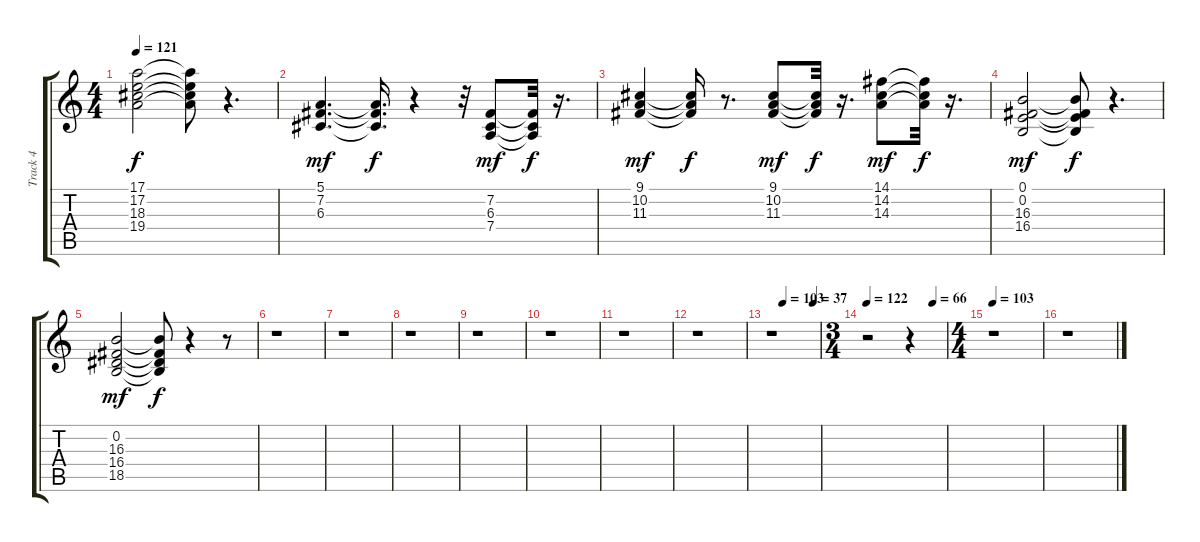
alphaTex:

\track ("Track 4" "Track 4") {instrument acousticgrandpiano}
\staff {score tabs}
\tuning (E4 B3 G3 D3 A2 E2) {hide}
\ts (4 4)
\tempo 121
\clef g2
\ks c
(17.1{t} 17.2{t} 18.3{t} 19.4{t}).2{dy f} (17.1{t} 17.2{t} 18.3{t} 19.4{t}).8 r.4{d} |
(5.1 7.2 6.3).4{d dy mf} (5.1{t} 7.2{t} 6.3{t}).16{d dy f} r.4 r.32 (7.2 6.3 7.4).8{dy mf} (7.2{t} 6.3{t} 7.4{t}).32{dy f} r.16{d} |
(9.1 10.2 11.3).4{dy mf} (9.1{t} 10.2{t} 11.3{t}).16{dy f} r.8{d} (9.1 10.2 11.3).8{dy mf} (9.1{t} 10.2{t} 11.3{t}).32{dy f} r.16{d} (14.1 14.2 14.3).8{dy mf} (14.1{t} 14.2{t} 14.3{t}).32{dy f} r.16{d} |
(0.1 0.2 16.3 16.4).2{dy mf} (0.1{t} 0.2{t} 16.3{t} 16.4{t}).8{dy f} r.4{d} |
(0.2 16.3 16.4 18.5).2{dy mf} (0.2{t} 16.3{t} 16.4{t} 18.5{t}).8{dy f} r.4 r.8 |
r.1 |
r.1 |
r.1 |
r.1 |
r.1 |
r.1 |
r.1 |
\tempo (103 0.25)
\tempo (37 0.875)
r.1 |
\ts (3 4)
\tempo 122
\tempo (66 0.8333333333333334)
r.2 r.4 |
\ts (4 4)
\tempo 103
r.1 |
r.1
